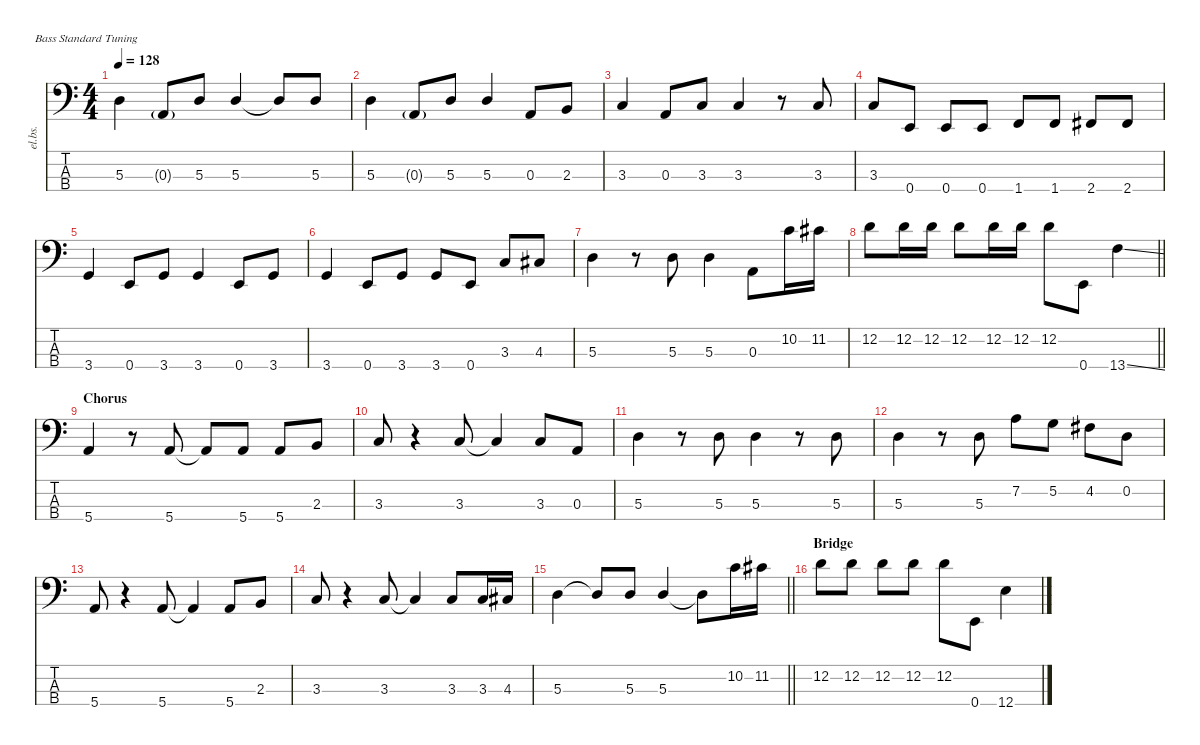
\defaultSystemsLayout 4
\hideDynamics
\bracketExtendMode nobrackets
\otherSystemsTrackNameOrientation horizontal
\track ("Bass(Duff)" "el.bs.") {instrument electricbassfinger}
\staff {score tabs}
\tuning (G2 D2 A1 E1)
\ts (4 4)
\tempo 128
\clef f4
\ks c
5.3.4{dy f beam Down} 0.3{g}.8{dy mf beam Up} 5.3.8{dy f beam Up} 5.3.4{beam Up} 5.3{t}.8{beam Up} 5.3.8{beam Up} |
5.3.4{beam Down} 0.3{g}.8{dy mf beam Up} 5.3.8{dy f beam Up} 5.3.4{beam Up} 0.3.8{beam Up} 2.3.8{beam Up} |
3.3.4{beam Up} 0.3.8{beam Up} 3.3.8{beam Up} 3.3.4{beam Up} r.8{beam Up} 3.3.8{beam Up} |
3.3.8{beam Up} 0.4.8{beam Up} 0.4.8{beam Up} 0.4.8{beam Up} 1.4.8{beam Up} 1.4.8{beam Up} 2.4{acc #}.8{beam Up} 2.4{acc #}.8{beam Up} |
3.4.4{beam Up} 0.4.8{beam Up} 3.4.8{beam Up} 3.4.4{beam Up} 0.4.8{beam Up} 3.4.8{beam Up} |
3.4.4{beam Up} 0.4.8{beam Up} 3.4.8{beam Up} 3.4.8{beam Up} 0.4.8{beam Up} 3.3.8{beam Up} 4.3{acc #}.8{beam Up} |
5.3.4{beam Down} r.8{beam Down} 5.3.8{beam Down} 5.3.4{beam Down} 0.3.8{beam Down} 10.2.16{beam Down} 11.2{acc #}.16{beam Down} |
\barLineRight lightlight
12.2.8{beam Down} 12.2.16{beam Down} 12.2.16{beam Down} 12.2.8{beam Down} 12.2.16{beam Down} 12.2.16{beam Down} 12.2.8{beam Down} 0.4.8{beam Down} 13.4{ss}.4{beam Down} |
\section ("" "Chorus")
5.4.4{beam Up} r.8{beam Up} 5.4.8{beam Up} 5.4{t}.8{beam Up} 5.4.8{beam Up} 5.4.8{beam Up} 2.3.8{beam Up} |
3.3.8{beam Up} r.4{beam Up} 3.3.8{beam Up} 3.3{t}.4{beam Up} 3.3.8{beam Up} 0.3.8{beam Up} |
5.3.4{beam Down} r.8{beam Down} 5.3.8{beam Down} 5.3.4{beam Down} r.8{beam Down} 5.3.8{beam Down} |
5.3.4{beam Down} r.8{beam Down} 5.3.8{beam Down} 7.2.8{beam Down} 5.2.8{beam Down} 4.2{acc #}.8{beam Down} 0.2.8{beam Down} |
5.4.8{beam Up} r.4{beam Up} 5.4.8{beam Up} 5.4{t}.4{beam Up} 5.4.8{beam Up} 2.3.8{beam Up} |
3.3.8{beam Up} r.4{beam Up} 3.3.8{beam Up} 3.3{t}.4{beam Up} 3.3.8{beam Up} 3.3.16{beam Up} 4.3{acc #}.16{beam Up} |
\barLineRight lightlight
5.3.4{beam Down} 5.3{t}.8{beam Up} 5.3.8{beam Up} 5.3.4{beam Up} 5.3{t}.8{beam Down} 10.2.16{beam Down} 11.2{acc #}.16{beam Down} |
\section ("" "Bridge")
12.2.8{beam Down} 12.2.8{beam Down} 12.2.8{beam Down} 12.2.8{beam Down} 12.2.8{beam Down} 0.4.8{beam Down} 12.4.4{beam Down}
